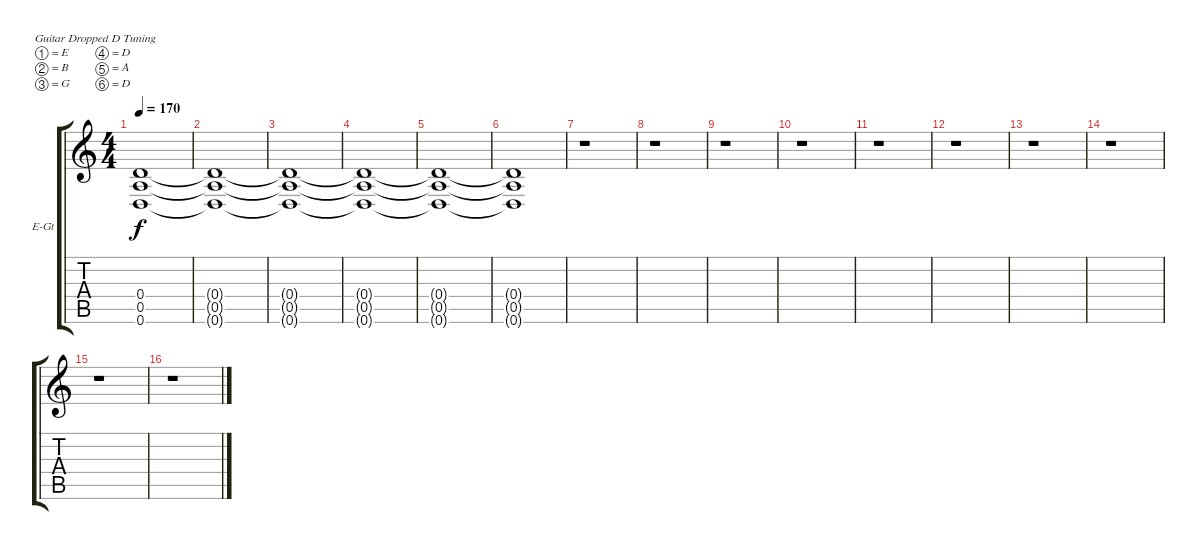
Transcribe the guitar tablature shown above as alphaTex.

\bracketExtendMode groupsimilarinstruments
\firstSystemTrackNameOrientation horizontal
\otherSystemsTrackNameOrientation horizontal
\track ("Guitar" "E-Gt") {instrument distortionguitar}
\staff {score tabs}
\tuning (E4 B3 G3 D3 A2 D2)
\ts (4 4)
\tempo 170
\clef g2
\ks c
(0.4{t} 0.5{t} 0.6{t}).1{dy f} |
(0.4{t} 0.5{t} 0.6{t}).1 |
(0.4{t} 0.5{t} 0.6{t}).1 |
(0.4{t} 0.5{t} 0.6{t}).1 |
(0.4{t} 0.5{t} 0.6{t}).1 |
(0.4{t} 0.5{t} 0.6{t}).1 |
r.1 |
r.1 |
r.1 |
r.1 |
r.1 |
r.1 |
r.1 |
r.1 |
r.1 |
r.1
